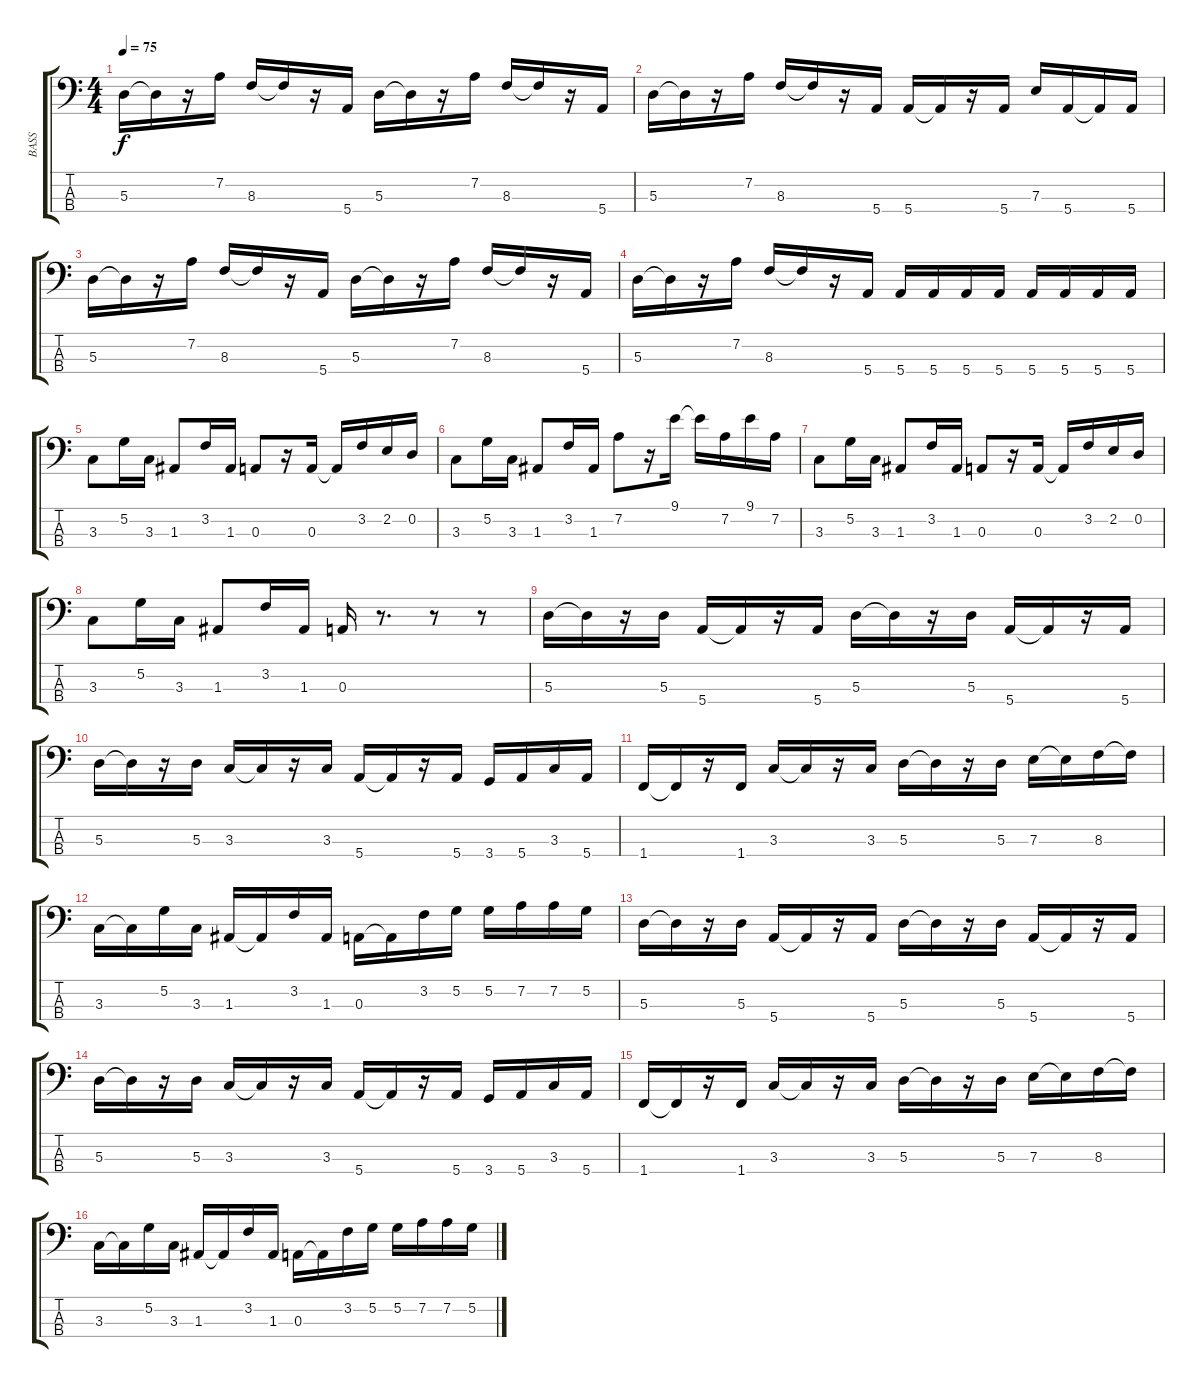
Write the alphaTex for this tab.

\track ("BASS" "BASS") {instrument electricbassfinger}
\staff {score tabs}
\tuning (G2 D2 A1 E1) {hide}
\ts (4 4)
\tempo 75
\clef f4
\ks c
5.3.16{dy f} 5.3{t}.16 r.16 7.2.16 8.3.16 8.3{t}.16 r.16 5.4.16 5.3.16 5.3{t}.16 r.16 7.2.16 8.3.16 8.3{t}.16 r.16 5.4.16 |
5.3.16 5.3{t}.16 r.16 7.2.16 8.3.16 8.3{t}.16 r.16 5.4.16 5.4.16 5.4{t}.16 r.16 5.4.16 7.3.16 5.4.16 5.4{t}.16 5.4.16 |
5.3.16 5.3{t}.16 r.16 7.2.16 8.3.16 8.3{t}.16 r.16 5.4.16 5.3.16 5.3{t}.16 r.16 7.2.16 8.3.16 8.3{t}.16 r.16 5.4.16 |
5.3.16 5.3{t}.16 r.16 7.2.16 8.3.16 8.3{t}.16 r.16 5.4.16 5.4.16 5.4.16 5.4.16 5.4.16 5.4.16 5.4.16 5.4.16 5.4.16 |
3.3.8 5.2.16 3.3.16 1.3.8 3.2.16 1.3.16 0.3.8 r.16 0.3.16 0.3{t}.16 3.2.16 2.2.16 0.2.16 |
3.3.8 5.2.16 3.3.16 1.3.8 3.2.16 1.3.16 7.2.8 r.16 9.1.16 9.1{t}.16 7.2.16 9.1.16 7.2.16 |
3.3.8 5.2.16 3.3.16 1.3.8 3.2.16 1.3.16 0.3.8 r.16 0.3.16 0.3{t}.16 3.2.16 2.2.16 0.2.16 |
3.3.8 5.2.16 3.3.16 1.3.8 3.2.16 1.3.16 0.3.16 r.8{d} r.8 r.8 |
5.3.16 5.3{t}.16 r.16 5.3.16 5.4.16 5.4{t}.16 r.16 5.4.16 5.3.16 5.3{t}.16 r.16 5.3.16 5.4.16 5.4{t}.16 r.16 5.4.16 |
5.3.16 5.3{t}.16 r.16 5.3.16 3.3.16 3.3{t}.16 r.16 3.3.16 5.4.16 5.4{t}.16 r.16 5.4.16 3.4.16 5.4.16 3.3.16 5.4.16 |
1.4.16 1.4{t}.16 r.16 1.4.16 3.3.16 3.3{t}.16 r.16 3.3.16 5.3.16 5.3{t}.16 r.16 5.3.16 7.3.16 7.3{t}.16 8.3.16 8.3{t}.16 |
3.3.16 3.3{t}.16 5.2.16 3.3.16 1.3.16 1.3{t}.16 3.2.16 1.3.16 0.3.16 0.3{t}.16 3.2.16 5.2.16 5.2.16 7.2.16 7.2.16 5.2.16 |
5.3.16 5.3{t}.16 r.16 5.3.16 5.4.16 5.4{t}.16 r.16 5.4.16 5.3.16 5.3{t}.16 r.16 5.3.16 5.4.16 5.4{t}.16 r.16 5.4.16 |
5.3.16 5.3{t}.16 r.16 5.3.16 3.3.16 3.3{t}.16 r.16 3.3.16 5.4.16 5.4{t}.16 r.16 5.4.16 3.4.16 5.4.16 3.3.16 5.4.16 |
1.4.16 1.4{t}.16 r.16 1.4.16 3.3.16 3.3{t}.16 r.16 3.3.16 5.3.16 5.3{t}.16 r.16 5.3.16 7.3.16 7.3{t}.16 8.3.16 8.3{t}.16 |
3.3.16 3.3{t}.16 5.2.16 3.3.16 1.3.16 1.3{t}.16 3.2.16 1.3.16 0.3.16 0.3{t}.16 3.2.16 5.2.16 5.2.16 7.2.16 7.2.16 5.2.16
